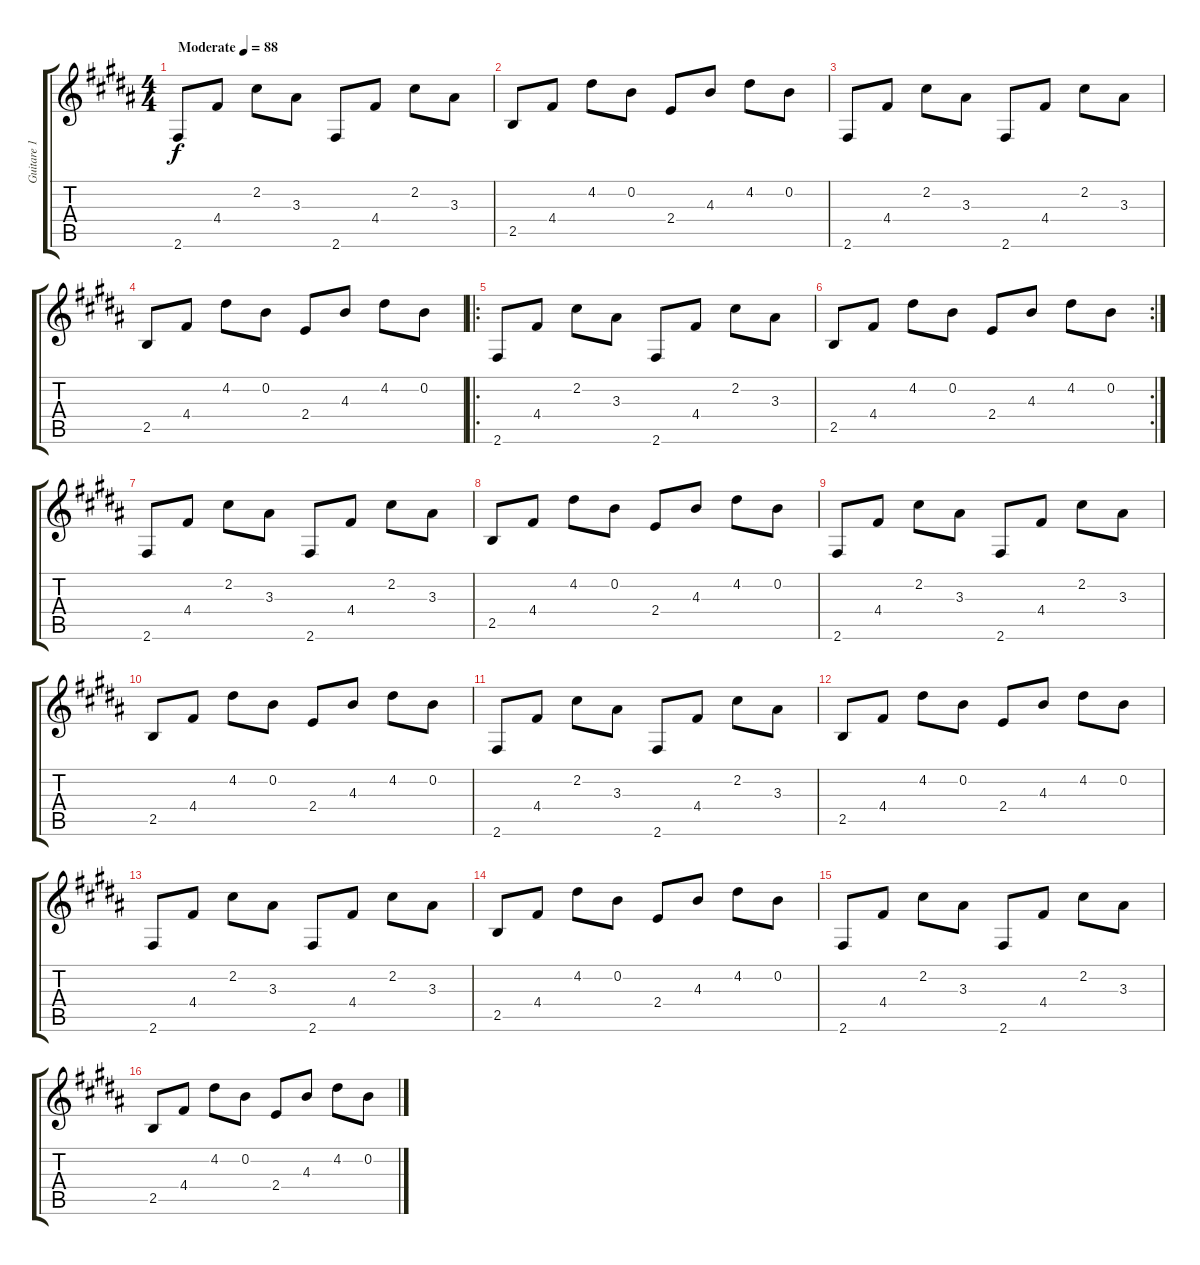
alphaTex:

\track ("Guitare 1" "Guitare 1") {instrument acousticguitarsteel}
\staff {score tabs}
\tuning (E4 B3 G3 D3 A2 E2) {hide}
\ts (4 4)
\tempo (88 "Moderate")
\clef g2
\ks b
2.6.8{dy f instrument acousticguitarsteel} 4.4.8 2.2.8 3.3.8 2.6.8 4.4.8 2.2.8 3.3.8 |
2.5.8 4.4.8 4.2.8 0.2.8 2.4.8 4.3.8 4.2.8 0.2.8 |
2.6.8 4.4.8 2.2.8 3.3.8 2.6.8 4.4.8 2.2.8 3.3.8 |
2.5.8 4.4.8 4.2.8 0.2.8 2.4.8 4.3.8 4.2.8 0.2.8 |
\ro
2.6.8 4.4.8 2.2.8 3.3.8 2.6.8 4.4.8 2.2.8 3.3.8 |
\rc 2
2.5.8 4.4.8 4.2.8 0.2.8 2.4.8 4.3.8 4.2.8 0.2.8 |
2.6.8 4.4.8 2.2.8 3.3.8 2.6.8 4.4.8 2.2.8 3.3.8 |
2.5.8 4.4.8 4.2.8 0.2.8 2.4.8 4.3.8 4.2.8 0.2.8 |
2.6.8 4.4.8 2.2.8 3.3.8 2.6.8 4.4.8 2.2.8 3.3.8 |
2.5.8 4.4.8 4.2.8 0.2.8 2.4.8 4.3.8 4.2.8 0.2.8 |
2.6.8 4.4.8 2.2.8 3.3.8 2.6.8 4.4.8 2.2.8 3.3.8 |
2.5.8 4.4.8 4.2.8 0.2.8 2.4.8 4.3.8 4.2.8 0.2.8 |
2.6.8 4.4.8 2.2.8 3.3.8 2.6.8 4.4.8 2.2.8 3.3.8 |
2.5.8 4.4.8 4.2.8 0.2.8 2.4.8 4.3.8 4.2.8 0.2.8 |
2.6.8 4.4.8 2.2.8 3.3.8 2.6.8 4.4.8 2.2.8 3.3.8 |
2.5.8 4.4.8 4.2.8 0.2.8 2.4.8 4.3.8 4.2.8 0.2.8
